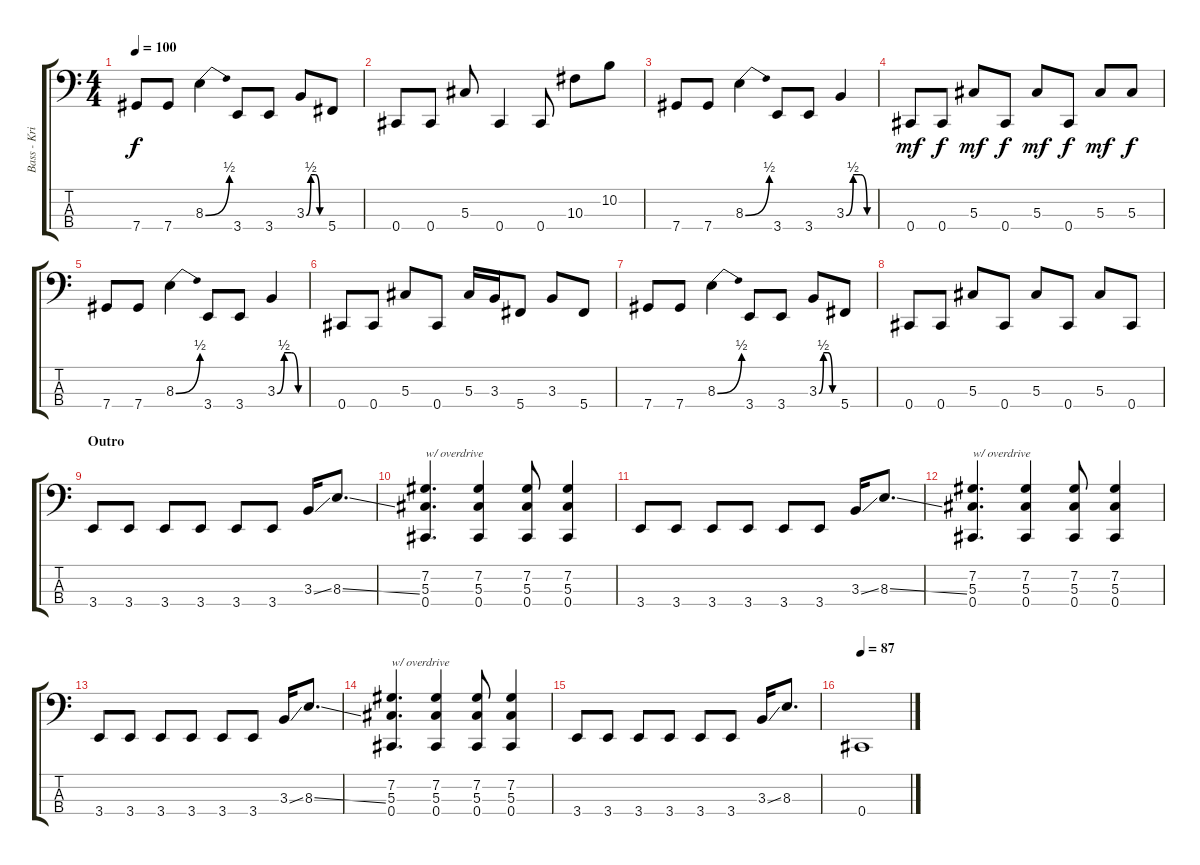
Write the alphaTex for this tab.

\track ("Bass - Krist Novoselic" "Bass - Kri") {instrument electricbasspick}
\staff {score tabs}
\tuning (Gb2 Db2 Ab1 Db1) {hide}
\ts (4 4)
\tempo 100
\clef f4
\ks c
7.4.8{dy f} 7.4.8 8.3{be (bend 0 0 60 2)}.4 3.4.8 3.4.8 3.3{be (custom 0 0 15 2 30 2 45 0 60 0)}.8 5.4.8 |
0.4.8 0.4.8 5.3.8 0.4.4 0.4.8 10.3.8 10.2.8 |
7.4.8 7.4.8 8.3{be (bend 0 0 60 2)}.4 3.4.8 3.4.8 3.3{be (custom 0 0 15 2 30 2 45 0 60 0)}.4 |
0.4.8{dy mf} 0.4.8{dy f} 5.3.8{dy mf} 0.4.8{dy f} 5.3.8{dy mf} 0.4.8{dy f} 5.3.8{dy mf} 5.3.8{dy f} |
7.4.8 7.4.8 8.3{be (bend 0 0 60 2)}.4 3.4.8 3.4.8 3.3{be (custom 0 0 15 2 30 2 45 0 60 0)}.4 |
0.4.8 0.4.8 5.3.8 0.4.8 5.3.16 3.3.16 5.4.8 3.3.8 5.4.8 |
7.4.8 7.4.8 8.3{be (bend 0 0 60 2)}.4 3.4.8 3.4.8 3.3{be (custom 0 0 15 2 30 2 45 0 60 0)}.8 5.4.8 |
0.4.8 0.4.8 5.3.8 0.4.8 5.3.8 0.4.8 5.3.8 0.4.8 |
\section ("" "Outro")
3.4.8 3.4.8 3.4.8 3.4.8 3.4.8 3.4.8 3.3{ss}.16 8.3{ss}.8{d} |
(7.2 5.3 0.4).4{d txt "w/ overdrive"} (7.2 5.3 0.4).4 (7.2 5.3 0.4).8 (7.2 5.3 0.4).4 |
3.4.8 3.4.8 3.4.8 3.4.8 3.4.8 3.4.8 3.3{ss}.16 8.3{ss}.8{d} |
(7.2 5.3 0.4).4{d txt "w/ overdrive"} (7.2 5.3 0.4).4 (7.2 5.3 0.4).8 (7.2 5.3 0.4).4 |
3.4.8 3.4.8 3.4.8 3.4.8 3.4.8 3.4.8 3.3{ss}.16 8.3{ss}.8{d} |
(7.2 5.3 0.4).4{d txt "w/ overdrive"} (7.2 5.3 0.4).4 (7.2 5.3 0.4).8 (7.2 5.3 0.4).4 |
3.4.8 3.4.8 3.4.8 3.4.8 3.4.8 3.4.8 3.3{ss}.16 8.3.8{d} |
\tempo 87
0.4.1
